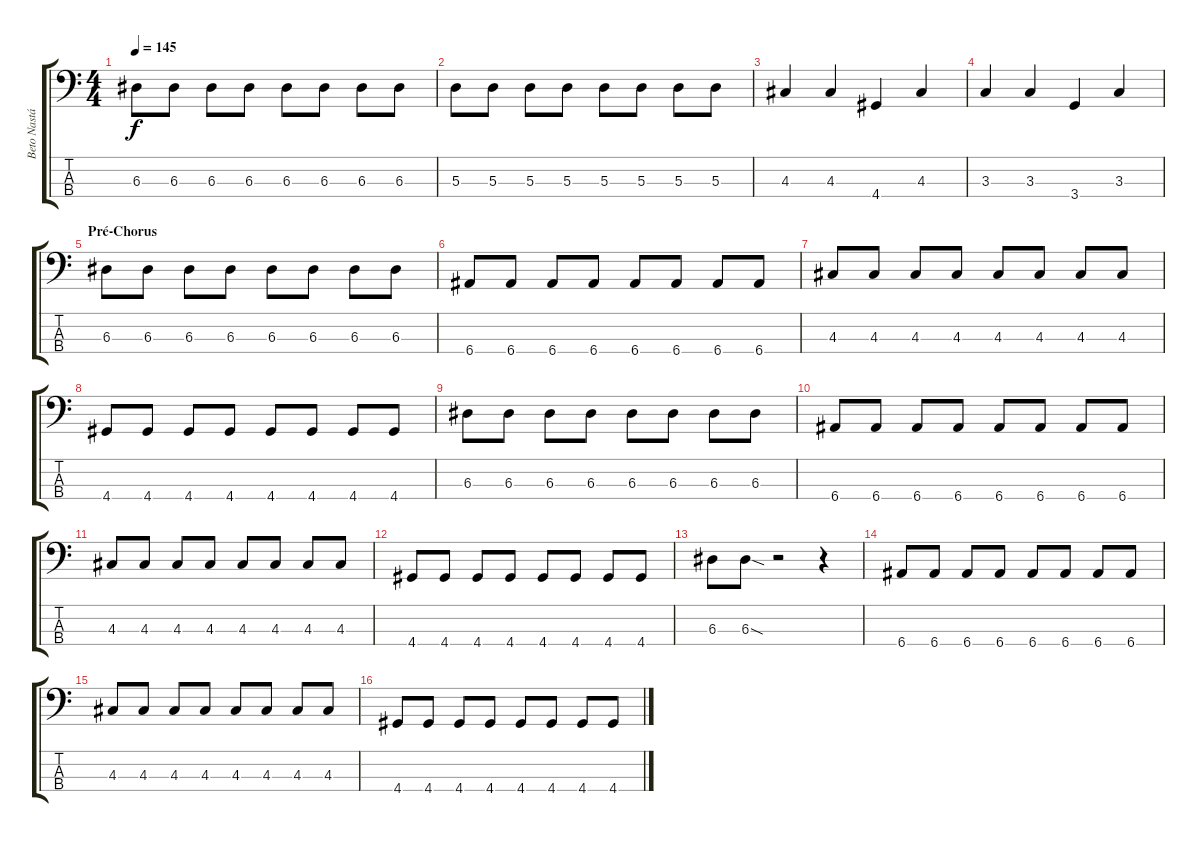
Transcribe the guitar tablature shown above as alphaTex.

\track ("Beto Nastácia" "Beto Nastá") {instrument electricbassfinger}
\staff {score tabs}
\tuning (G2 D2 A1 E1) {hide}
\ts (4 4)
\tempo 145
\clef f4
\ks c
6.3.8{dy f} 6.3.8 6.3.8 6.3.8 6.3.8 6.3.8 6.3.8 6.3.8 |
5.3.8 5.3.8 5.3.8 5.3.8 5.3.8 5.3.8 5.3.8 5.3.8 |
4.3.4 4.3.4 4.4.4 4.3.4 |
3.3.4 3.3.4 3.4.4 3.3.4 |
\section ("" "Pré-Chorus")
6.3.8 6.3.8 6.3.8 6.3.8 6.3.8 6.3.8 6.3.8 6.3.8 |
6.4.8 6.4.8 6.4.8 6.4.8 6.4.8 6.4.8 6.4.8 6.4.8 |
4.3.8 4.3.8 4.3.8 4.3.8 4.3.8 4.3.8 4.3.8 4.3.8 |
4.4.8 4.4.8 4.4.8 4.4.8 4.4.8 4.4.8 4.4.8 4.4.8 |
6.3.8 6.3.8 6.3.8 6.3.8 6.3.8 6.3.8 6.3.8 6.3.8 |
6.4.8 6.4.8 6.4.8 6.4.8 6.4.8 6.4.8 6.4.8 6.4.8 |
4.3.8 4.3.8 4.3.8 4.3.8 4.3.8 4.3.8 4.3.8 4.3.8 |
4.4.8 4.4.8 4.4.8 4.4.8 4.4.8 4.4.8 4.4.8 4.4.8 |
6.3.8 6.3{sod}.8 r.2 r.4 |
6.4.8 6.4.8 6.4.8 6.4.8 6.4.8 6.4.8 6.4.8 6.4.8 |
4.3.8 4.3.8 4.3.8 4.3.8 4.3.8 4.3.8 4.3.8 4.3.8 |
4.4.8 4.4.8 4.4.8 4.4.8 4.4.8 4.4.8 4.4.8 4.4.8
